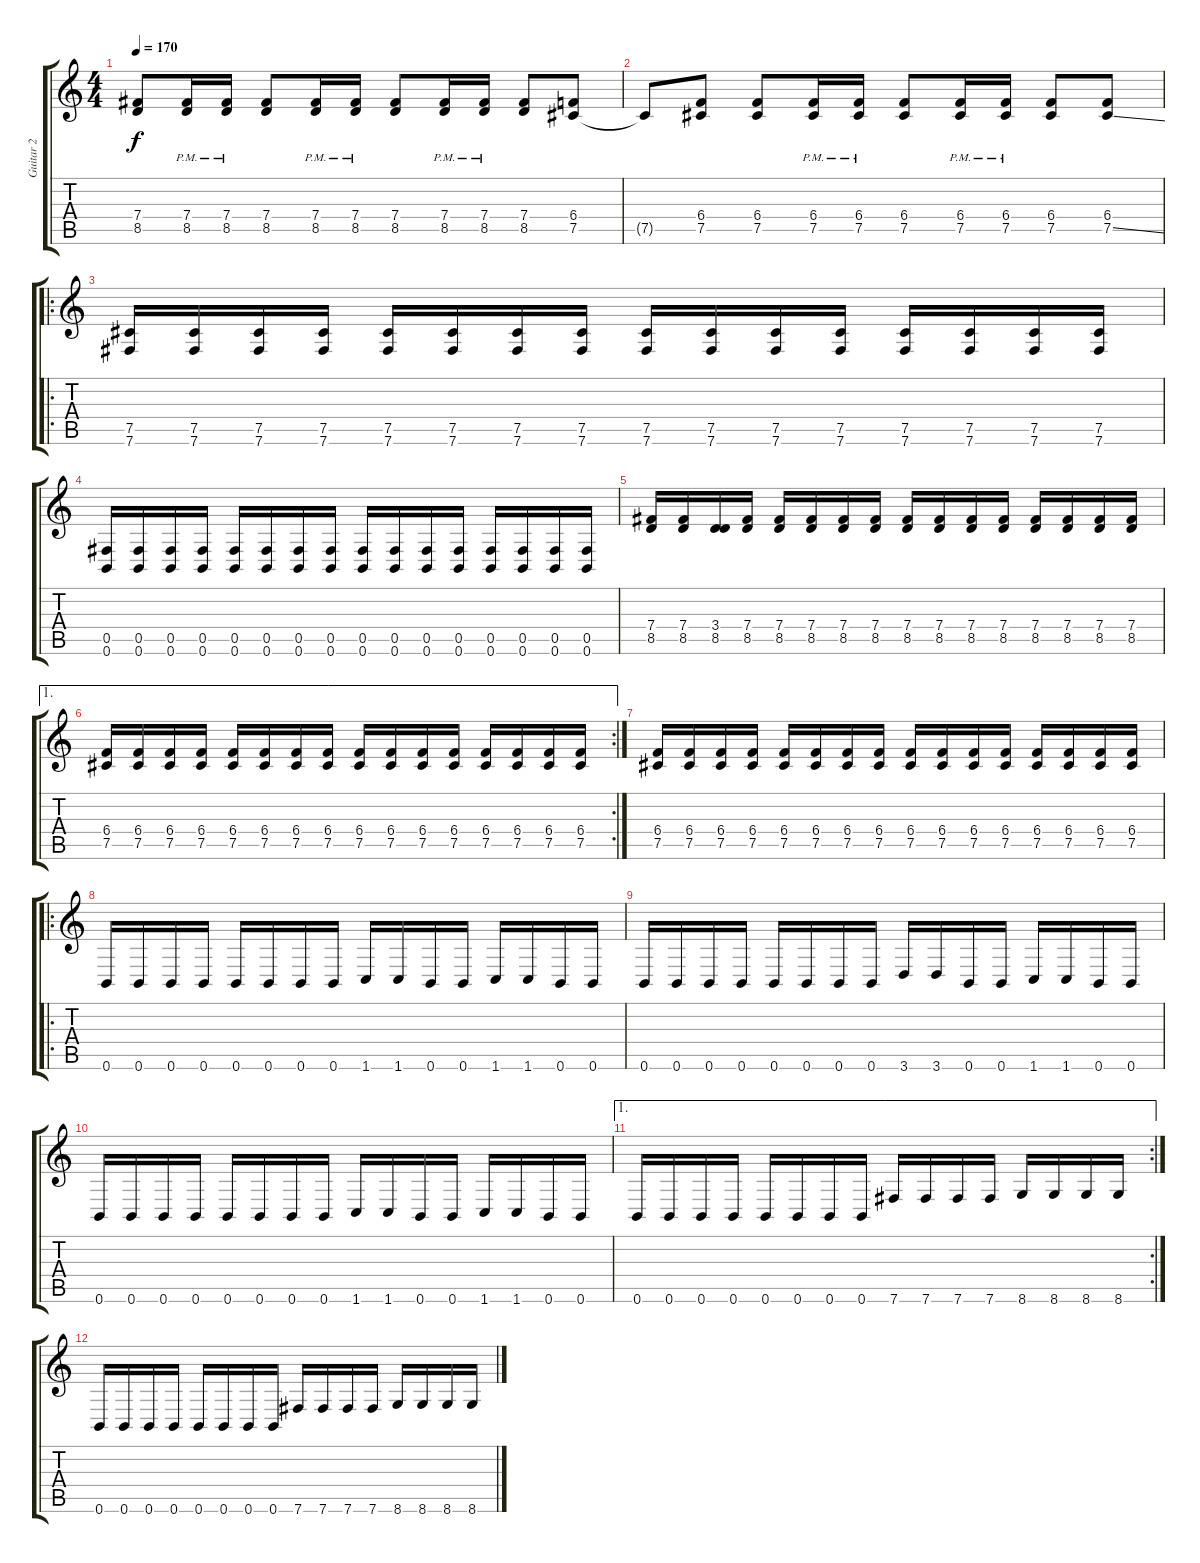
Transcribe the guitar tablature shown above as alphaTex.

\track ("Guitar 2" "Guitar 2") {instrument distortionguitar}
\staff {score tabs}
\tuning (Db4 Ab3 E3 B2 Gb2 B1) {hide}
\ts (4 4)
\tempo 170
\clef g2
\ks c
(7.4 8.5).8{dy f} (7.4{pm} 8.5{pm}).16 (7.4{pm} 8.5{pm}).16 (7.4 8.5).8 (7.4{pm} 8.5{pm}).16 (7.4{pm} 8.5{pm}).16 (7.4 8.5).8 (7.4{pm} 8.5{pm}).16 (7.4{pm} 8.5{pm}).16 (7.4 8.5).8 (6.4 7.5).8 |
7.5{t}.8 (6.4 7.5).8 (6.4 7.5).8 (6.4{pm} 7.5{pm}).16 (6.4{pm} 7.5{pm}).16 (6.4 7.5).8 (6.4{pm} 7.5{pm}).16 (6.4{pm} 7.5{pm}).16 (6.4 7.5).8 (6.4 7.5{ss}).8 |
\ro
(7.5 7.6).16 (7.5 7.6).16 (7.5 7.6).16 (7.5 7.6).16 (7.5 7.6).16 (7.5 7.6).16 (7.5 7.6).16 (7.5 7.6).16 (7.5 7.6).16 (7.5 7.6).16 (7.5 7.6).16 (7.5 7.6).16 (7.5 7.6).16 (7.5 7.6).16 (7.5 7.6).16 (7.5 7.6).16 |
(0.5 0.6).16 (0.5 0.6).16 (0.5 0.6).16 (0.5 0.6).16 (0.5 0.6).16 (0.5 0.6).16 (0.5 0.6).16 (0.5 0.6).16 (0.5 0.6).16 (0.5 0.6).16 (0.5 0.6).16 (0.5 0.6).16 (0.5 0.6).16 (0.5 0.6).16 (0.5 0.6).16 (0.5 0.6).16 |
(7.4 8.5).16 (7.4 8.5).16 (3.4 8.5).16 (7.4 8.5).16 (7.4 8.5).16 (7.4 8.5).16 (7.4 8.5).16 (7.4 8.5).16 (7.4 8.5).16 (7.4 8.5).16 (7.4 8.5).16 (7.4 8.5).16 (7.4 8.5).16 (7.4 8.5).16 (7.4 8.5).16 (7.4 8.5).16 |
\ae 1
\rc 2
(6.4 7.5).16 (6.4 7.5).16 (6.4 7.5).16 (6.4 7.5).16 (6.4 7.5).16 (6.4 7.5).16 (6.4 7.5).16 (6.4 7.5).16 (6.4 7.5).16 (6.4 7.5).16 (6.4 7.5).16 (6.4 7.5).16 (6.4 7.5).16 (6.4 7.5).16 (6.4 7.5).16 (6.4 7.5).16 |
(6.4 7.5).16 (6.4 7.5).16 (6.4 7.5).16 (6.4 7.5).16 (6.4 7.5).16 (6.4 7.5).16 (6.4 7.5).16 (6.4 7.5).16 (6.4 7.5).16 (6.4 7.5).16 (6.4 7.5).16 (6.4 7.5).16 (6.4 7.5).16 (6.4 7.5).16 (6.4 7.5).16 (6.4 7.5).16 |
\ro
0.6.16 0.6.16 0.6.16 0.6.16 0.6.16 0.6.16 0.6.16 0.6.16 1.6.16 1.6.16 0.6.16 0.6.16 1.6.16 1.6.16 0.6.16 0.6.16 |
0.6.16 0.6.16 0.6.16 0.6.16 0.6.16 0.6.16 0.6.16 0.6.16 3.6.16 3.6.16 0.6.16 0.6.16 1.6.16 1.6.16 0.6.16 0.6.16 |
0.6.16 0.6.16 0.6.16 0.6.16 0.6.16 0.6.16 0.6.16 0.6.16 1.6.16 1.6.16 0.6.16 0.6.16 1.6.16 1.6.16 0.6.16 0.6.16 |
\ae 1
\rc 2
0.6.16 0.6.16 0.6.16 0.6.16 0.6.16 0.6.16 0.6.16 0.6.16 7.6.16 7.6.16 7.6.16 7.6.16 8.6.16 8.6.16 8.6.16 8.6.16 |
0.6.16 0.6.16 0.6.16 0.6.16 0.6.16 0.6.16 0.6.16 0.6.16 7.6.16 7.6.16 7.6.16 7.6.16 8.6.16 8.6.16 8.6.16 8.6.16
